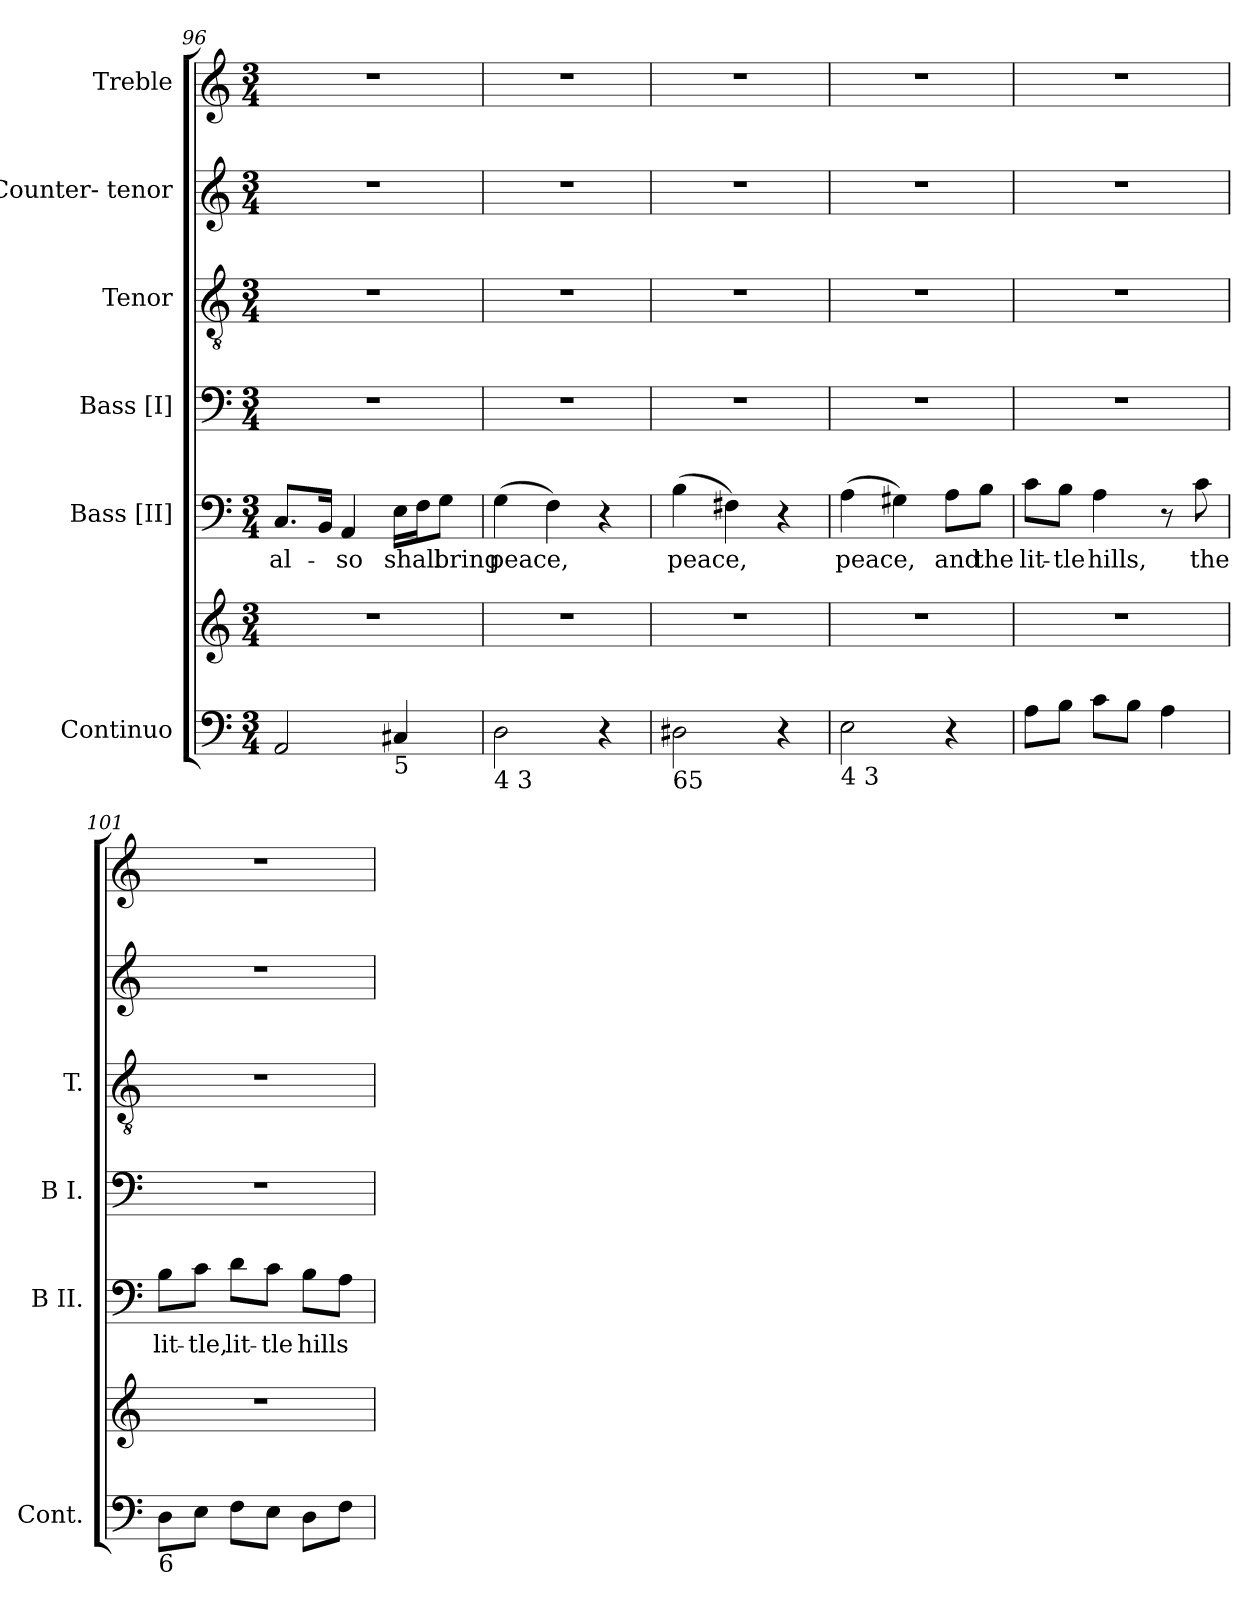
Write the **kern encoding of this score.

**kern	**kern	**kern	**text	**kern	**kern	**kern	**kern
*part6	*part6	*part5	*part5	*part4	*part3	*part2	*part1
*staff7	*staff6	*staff5	*staff5	*staff4	*staff3	*staff2	*staff1
*I"Continuo	*	*I"Bass [II]	*	*I"Bass [I]	*I"Tenor	*I"Counter- tenor	*I"Treble
*I'Cont.	*	*I'B II.	*	*I'B I.	*I'T.	*	*
!!LO:LB:g=z
*clefF4	*clefG2	*clefF4	*	*clefF4	*clefGv2	*clefG2	*clefG2
*	*	*	*	*	*ITrd7c12	*	*
*k[]	*k[]	*k[]	*	*k[]	*k[]	*k[]	*k[]
*C:	*C:	*C:	*	*C:	*C:	*C:	*C:
*M3/4	*M3/4	*M3/4	*	*M3/4	*M3/4	*M3/4	*M3/4
=96	=96	=96	=96	=96	=96	=96	=96
!	!LO:N:vis=1	!	!	!	!	!	!
!	!	!	!LO:LY:b:color=#000000	!LO:N:vis=1	!LO:N:vis=1	!LO:N:vis=1	!LO:N:vis=1
2AAi/	2.r	8.Ci/L	al-	2.r	2.r	2.r	2.r
.	.	16BBi/Jk	.	.	.	.	.
!	!	!	!LO:LY:b:color=#000000	!	!	!	!
.	.	4AAi/	-so	.	.	.	.
!LO:TX:b:t=5	!	!	!	!	!	!	!
!	!	!	!LO:LY:b:color=#000000	!	!	!	!
4C#Xi/	.	16Ei\LL	shall	.	.	.	.
.	.	16Fi\J	.	.	.	.	.
!	!	!	!LO:LY:b:color=#000000	!	!	!	!
.	.	8Gi\J	bring	.	.	.	.
=97	=97	=97	=97	=97	=97	=97	=97
!	!LO:N:vis=1	!	!	!	!	!	!
!LO:TX:b:t=4    3	!	!	!	!	!	!	!
!	!	!	!LO:LY:b:color=#000000	!LO:N:vis=1	!LO:N:vis=1	!LO:N:vis=1	!LO:N:vis=1
2Di\	2.r	(4Gi\	peace,	2.r	2.r	2.r	2.r
.	.	4Fi\)	.	.	.	.	.
4r	.	4r	.	.	.	.	.
=98	=98	=98	=98	=98	=98	=98	=98
!	!LO:N:vis=1	!	!	!	!	!	!
!LO:TX:b:t=65	!	!	!	!	!	!	!
!	!	!	!LO:LY:b:color=#000000	!LO:N:vis=1	!LO:N:vis=1	!LO:N:vis=1	!LO:N:vis=1
2D#Xi\	2.r	(4Bi\	peace,	2.r	2.r	2.r	2.r
.	.	4F#Xi\)	.	.	.	.	.
4r	.	4r	.	.	.	.	.
=99	=99	=99	=99	=99	=99	=99	=99
!	!LO:N:vis=1	!	!	!	!	!	!
!LO:TX:b:t=4    3	!	!	!	!	!	!	!
!	!	!	!LO:LY:b:color=#000000	!LO:N:vis=1	!LO:N:vis=1	!LO:N:vis=1	!LO:N:vis=1
2Ei\	2.r	(4Ai\	peace,	2.r	2.r	2.r	2.r
.	.	4G#Xi\)	.	.	.	.	.
!	!	!	!LO:LY:b:color=#000000	!	!	!	!
4r	.	8Ai\L	and	.	.	.	.
!	!	!	!LO:LY:b:color=#000000	!	!	!	!
.	.	8Bi\J	the	.	.	.	.
=100	=100	=100	=100	=100	=100	=100	=100
!	!LO:N:vis=1	!	!	!	!	!	!
!	!	!	!LO:LY:b:color=#000000	!LO:N:vis=1	!LO:N:vis=1	!LO:N:vis=1	!LO:N:vis=1
8Ai\L	2.r	8ci\L	lit-	2.r	2.r	2.r	2.r
!	!	!	!LO:LY:b:color=#000000	!	!	!	!
8Bi\J	.	8Bi\J	-tle	.	.	.	.
!	!	!	!LO:LY:b:color=#000000	!	!	!	!
8ci\L	.	4Ai\	hills,	.	.	.	.
8Bi\J	.	.	.	.	.	.	.
4Ai\	.	8r	.	.	.	.	.
!	!	!	!LO:LY:b:color=#000000	!	!	!	!
.	.	8ci\	the	.	.	.	.
!!LO:PB:g=z
=101	=101	=101	=101	=101	=101	=101	=101
!	!LO:N:vis=1	!	!	!	!	!	!
!LO:TX:b:t=6	!	!	!	!	!	!	!
!	!	!	!LO:LY:b:color=#000000	!LO:N:vis=1	!LO:N:vis=1	!LO:N:vis=1	!LO:N:vis=1
8Di\L	2.r	8Bi\L	lit-	2.r	2.r	2.r	2.r
!	!	!	!LO:LY:b:color=#000000	!	!	!	!
8Ei\J	.	8ci\J	-tle,	.	.	.	.
!	!	!	!LO:LY:b:color=#000000	!	!	!	!
8Fi\L	.	8di\L	lit-	.	.	.	.
!	!	!	!LO:LY:b:color=#000000	!	!	!	!
8Ei\J	.	8ci\J	-tle	.	.	.	.
!	!	!	!LO:LY:b:color=#000000	!	!	!	!
8Di\L	.	8Bi\L	hills	.	.	.	.
8Fi\J	.	8Ai\J	.	.	.	.	.
=	=	=	=	=	=	=	=
*-	*-	*-	*-	*-	*-	*-	*-
